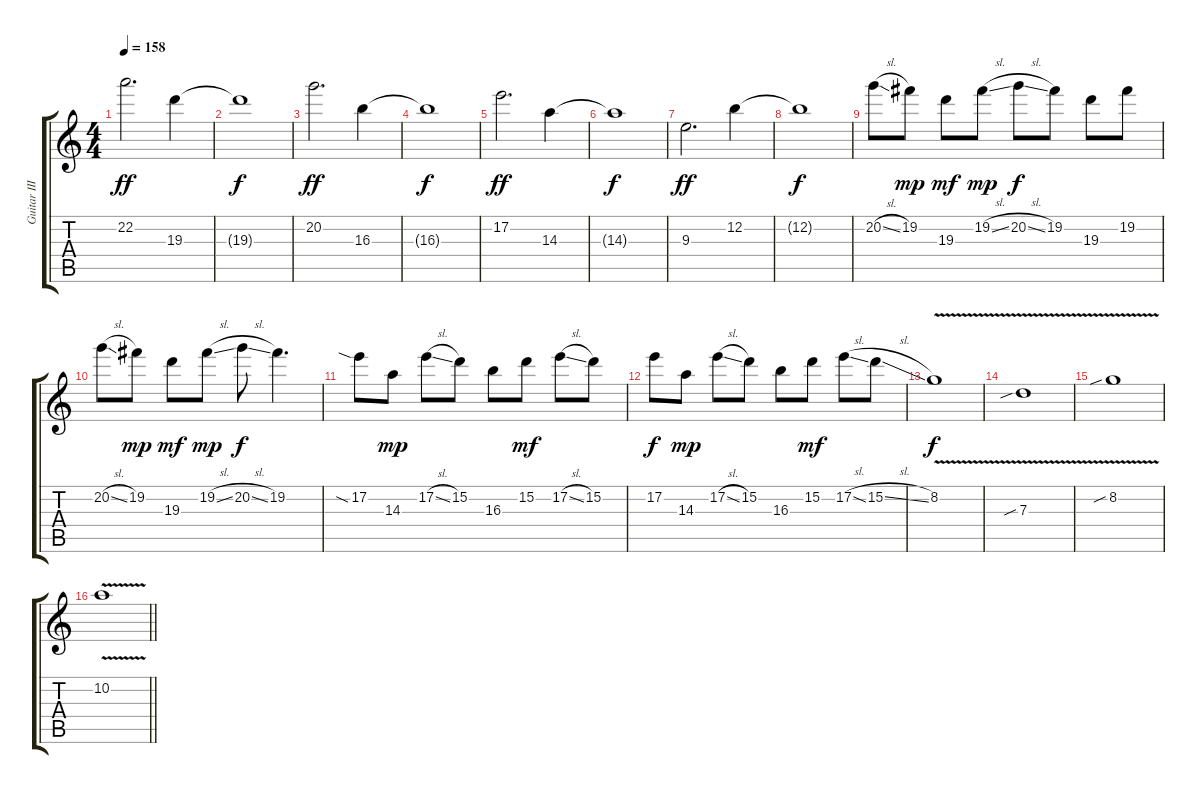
\track ("Guitar III" "Guitar III") {instrument distortionguitar}
\staff {score tabs}
\tuning (E4 B3 G3 D3 A2 E2) {hide}
\ts (4 4)
\tempo 158
\clef g2
\ks c
22.2.2{d dy ff} 19.3.4 |
19.3{t}.1{dy f} |
20.2.2{d dy ff} 16.3.4 |
16.3{t}.1{dy f} |
17.2.2{d dy ff} 14.3.4 |
14.3{t}.1{dy f} |
9.3.2{d dy ff} 12.2.4 |
12.2{t}.1{dy f} |
20.2{sl}.8 19.2.8{dy mp} 19.3.8{dy mf} 19.2{sl}.8{dy mp} 20.2{sl}.8{dy f} 19.2.8 19.3.8 19.2.8 |
20.2{sl}.8 19.2.8{dy mp} 19.3.8{dy mf} 19.2{sl}.8{dy mp} 20.2{sl}.8{dy f} 19.2.4{d} |
17.2{sia}.8 14.3.8{dy mp} 17.2{sl}.8 15.2.8 16.3.8 15.2.8{dy mf} 17.2{sl}.8 15.2.8 |
17.2.8{dy f} 14.3.8{dy mp} 17.2{sl}.8 15.2.8 16.3.8 15.2.8{dy mf} 17.2{sl}.8 15.2{sl}.8 |
8.2{v}.1{dy f} |
7.3{v sib}.1 |
8.2{v sib}.1 |
\barLineRight lightlight
10.2{v}.1
